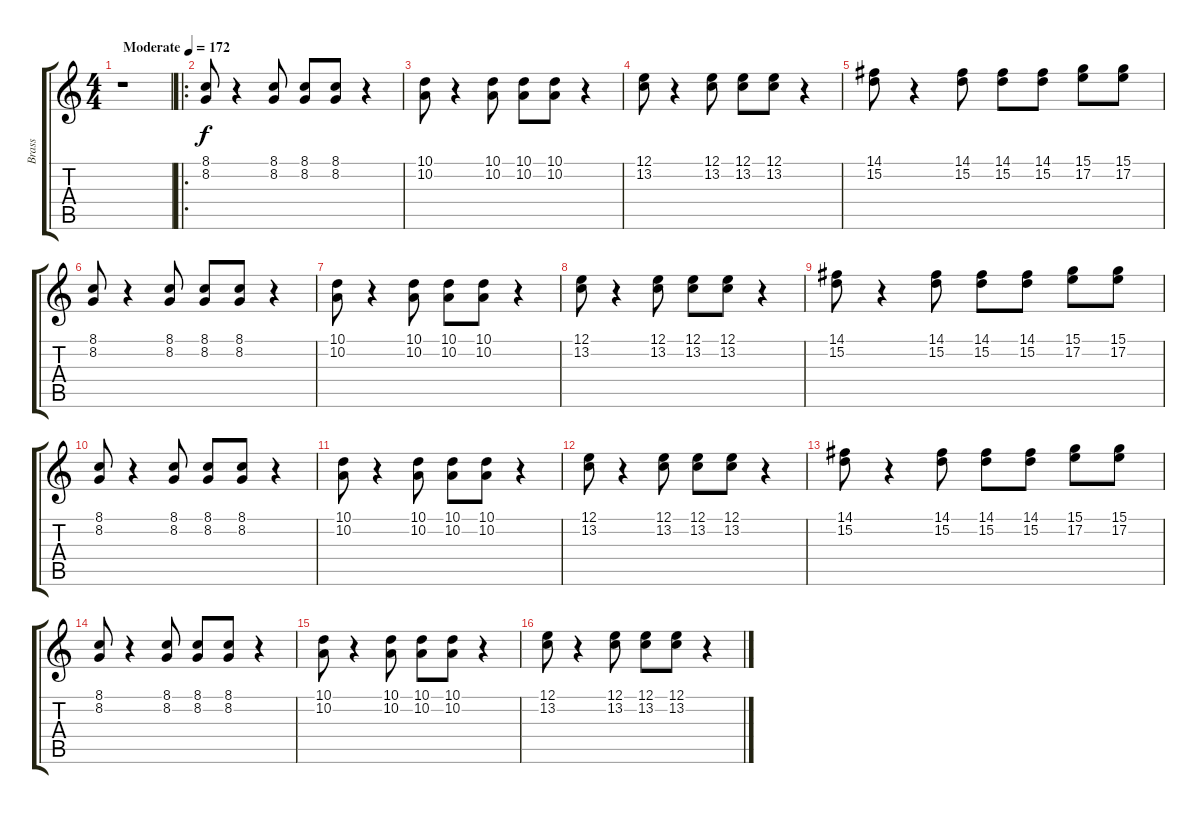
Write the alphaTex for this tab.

\track ("Brass" "Brass") {instrument tuba}
\staff {score tabs}
\tuning (E4 B3 G3 D3 A2 E2) {hide}
\ts (4 4)
\tempo (172 "Moderate")
\clef g2
\ks c
r.1{dy f instrument tuba} |
\ro
(8.1 8.2).8 r.4 (8.1 8.2).8 (8.1 8.2).8 (8.1 8.2).8 r.4 |
(10.1 10.2).8 r.4 (10.1 10.2).8 (10.1 10.2).8 (10.1 10.2).8 r.4 |
(12.1 13.2).8 r.4 (12.1 13.2).8 (12.1 13.2).8 (12.1 13.2).8 r.4 |
(14.1 15.2).8 r.4 (14.1 15.2).8 (14.1 15.2).8 (14.1 15.2).8 (15.1 17.2).8 (15.1 17.2).8 |
(8.1 8.2).8 r.4 (8.1 8.2).8 (8.1 8.2).8 (8.1 8.2).8 r.4 |
(10.1 10.2).8 r.4 (10.1 10.2).8 (10.1 10.2).8 (10.1 10.2).8 r.4 |
(12.1 13.2).8 r.4 (12.1 13.2).8 (12.1 13.2).8 (12.1 13.2).8 r.4 |
(14.1 15.2).8 r.4 (14.1 15.2).8 (14.1 15.2).8 (14.1 15.2).8 (15.1 17.2).8 (15.1 17.2).8 |
(8.1 8.2).8 r.4 (8.1 8.2).8 (8.1 8.2).8 (8.1 8.2).8 r.4 |
(10.1 10.2).8 r.4 (10.1 10.2).8 (10.1 10.2).8 (10.1 10.2).8 r.4 |
(12.1 13.2).8 r.4 (12.1 13.2).8 (12.1 13.2).8 (12.1 13.2).8 r.4 |
(14.1 15.2).8 r.4 (14.1 15.2).8 (14.1 15.2).8 (14.1 15.2).8 (15.1 17.2).8 (15.1 17.2).8 |
(8.1 8.2).8 r.4 (8.1 8.2).8 (8.1 8.2).8 (8.1 8.2).8 r.4 |
(10.1 10.2).8 r.4 (10.1 10.2).8 (10.1 10.2).8 (10.1 10.2).8 r.4 |
(12.1 13.2).8 r.4 (12.1 13.2).8 (12.1 13.2).8 (12.1 13.2).8 r.4
